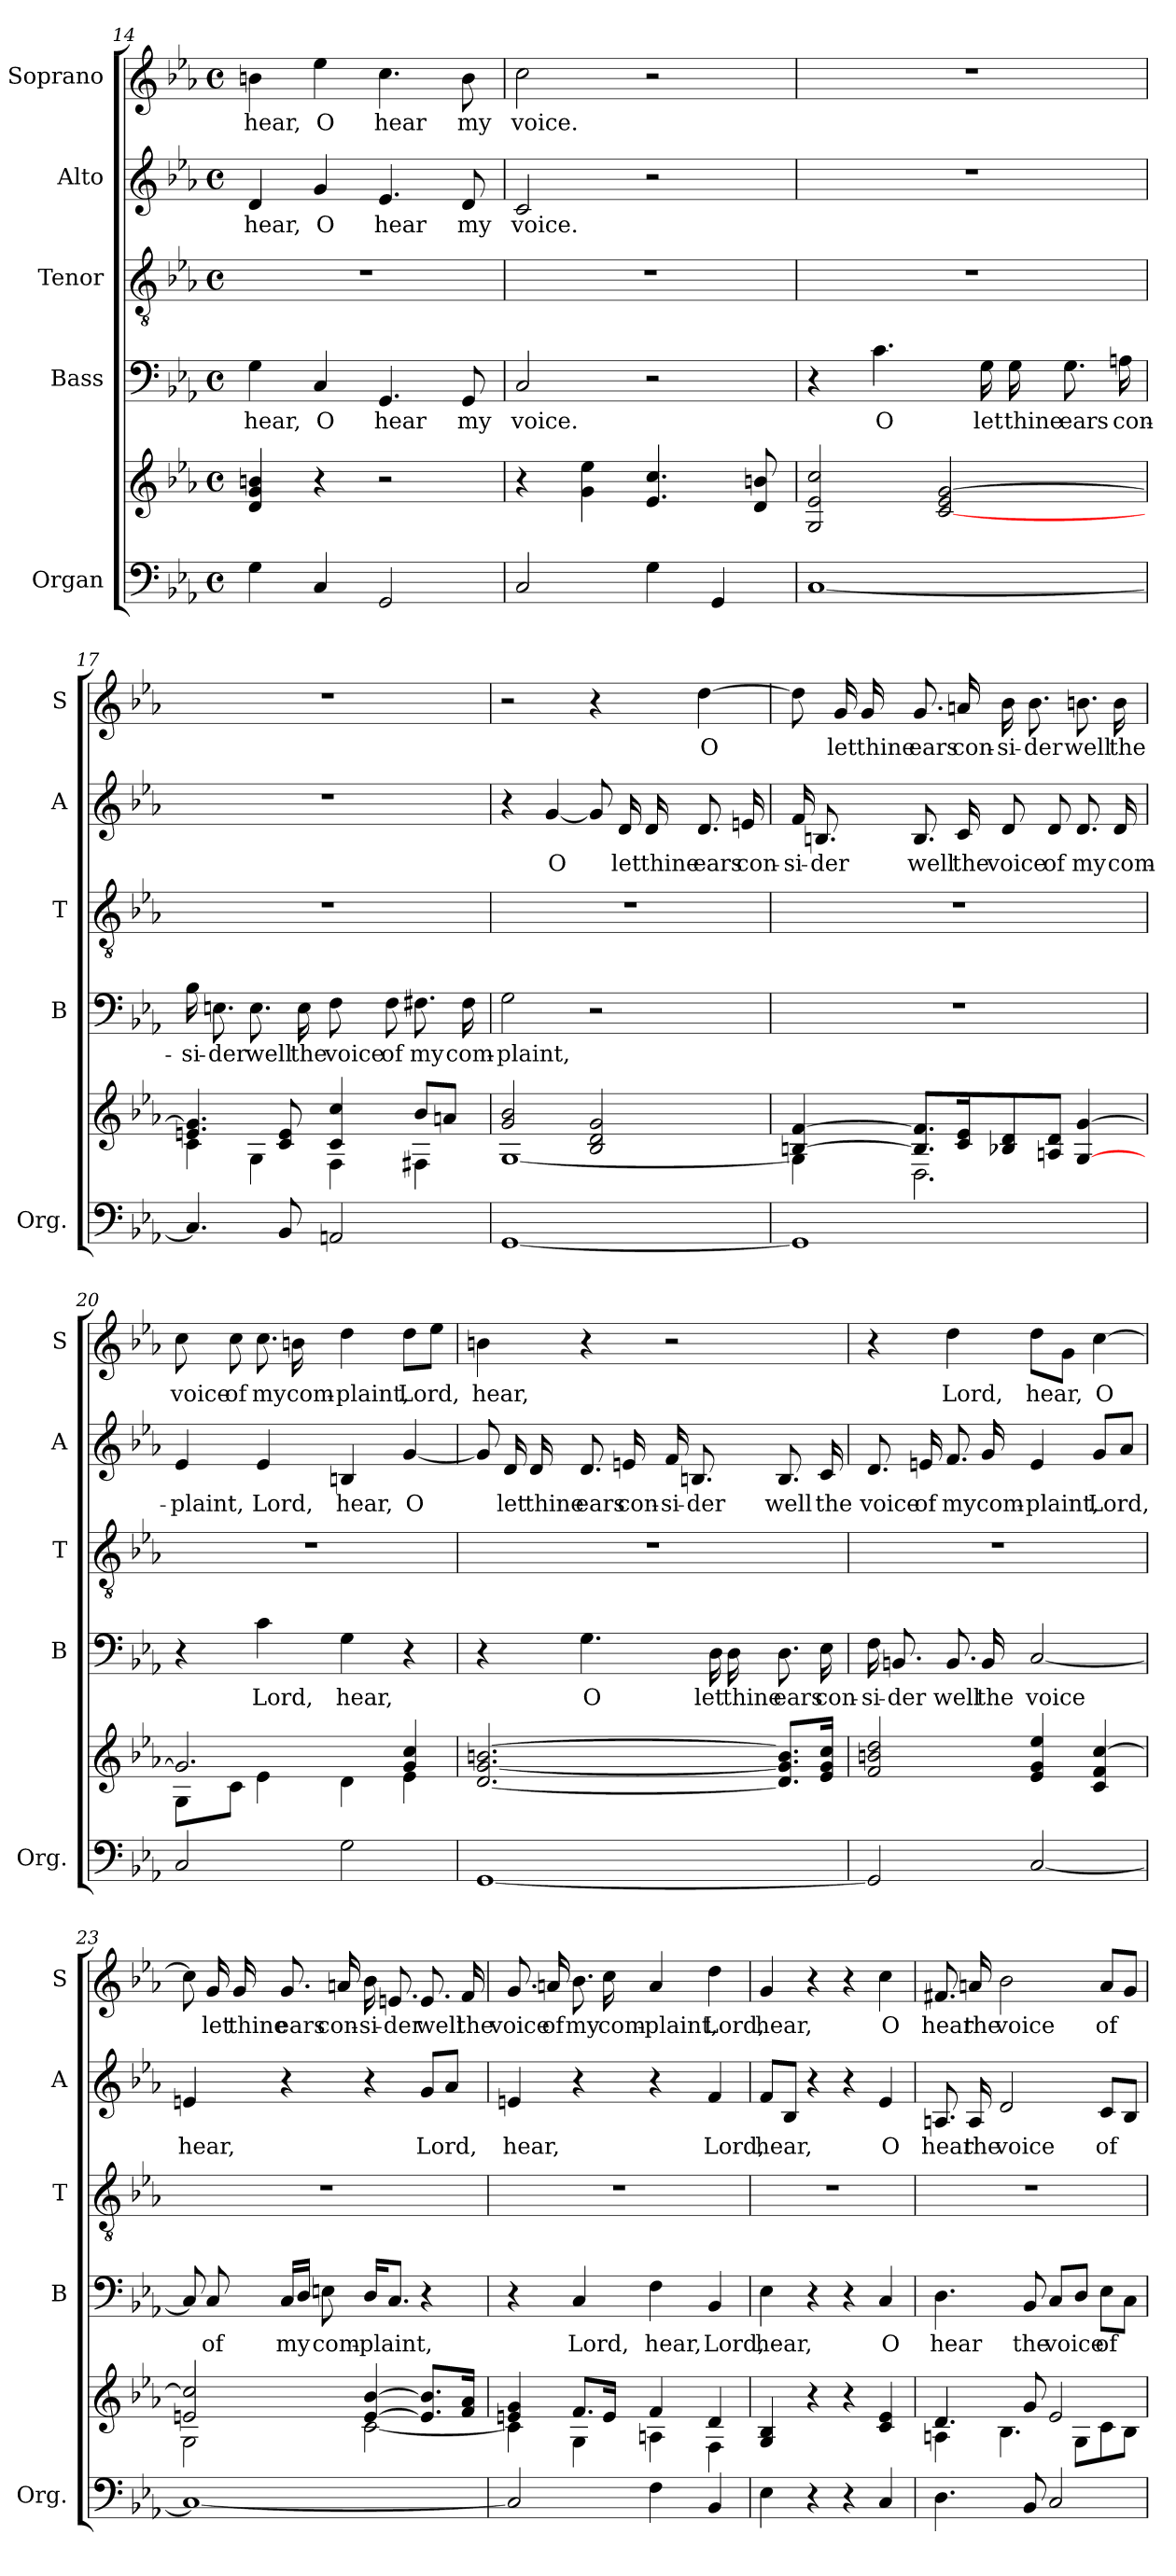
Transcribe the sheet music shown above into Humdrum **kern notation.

**kern	**kern	**kern	**text	**kern	**kern	**text	**kern	**text
*part5	*part5	*part4	*part4	*part3	*part2	*part2	*part1	*part1
*staff6	*staff5	*staff4	*staff4	*staff3	*staff2	*staff2	*staff1	*staff1
*I"Organ	*	*I"Bass	*	*I"Tenor	*I"Alto	*	*I"Soprano	*
*I'Org.	*	*I'B	*	*I'T	*I'A	*	*I'S	*
*clefF4	*clefG2	*clefF4	*	*clefGv2	*clefG2	*	*clefG2	*
*k[b-e-a-]	*k[b-e-a-]	*k[b-e-a-]	*	*k[b-e-a-]	*k[b-e-a-]	*	*k[b-e-a-]	*
*E-:	*E-:	*E-:	*	*E-:	*E-:	*	*E-:	*
*M4/4	*M4/4	*M4/4	*	*M4/4	*M4/4	*	*M4/4	*
*met(c)	*met(c)	*met(c)	*	*met(c)	*met(c)	*	*met(c)	*
=14	=14	=14	=14	=14	=14	=14	=14	=14
!	!	!	!LO:LY:b	!	!	!LO:LY:b	!	!LO:LY:b
4G\	4d!/ 4g!/ 4bn!/	4G\	hear,	1r	4d/	hear,	4bn\	hear,
!	!	!	!LO:LY:b	!	!	!LO:LY:b	!	!LO:LY:b
4C/	4r	4C/	O	.	4g/	O	4ee-\	O
!	!	!	!LO:LY:b	!	!	!LO:LY:b	!	!LO:LY:b
2GG/	2r	4.GG/	hear	.	4.e-/	hear	4.cc\	hear
!	!	!	!LO:LY:b	!	!	!LO:LY:b	!	!LO:LY:b
.	.	8GG/	my	.	8d/	my	8b\	my
=15	=15	=15	=15	=15	=15	=15	=15	=15
!	!	!	!LO:LY:b	!	!	!LO:LY:b	!	!LO:LY:b
2C/	4r	2C/	voice.	1r	2c/	voice.	2cc\	voice.
.	4g!\ 4ee-!\	.	.	.	.	.	.	.
4G\	4.e-!/ 4.cc!/	2r	.	.	2r	.	2r	.
4GG/	.	.	.	.	.	.	.	.
.	8d!/ 8bn!/	.	.	.	.	.	.	.
=16	=16	=16	=16	=16	=16	=16	=16	=16
[1C	2G!/ 2e-!/ 2cc!/	4r	.	1r	1r	.	1r	.
!	!	!	!LO:LY:b	!	!	!	!	!
.	.	4.c\	O	.	.	.	.	.
.	[2c!/ 2e-!/ [2g!/	.	.	.	.	.	.	.
!	!	!	!LO:LY:b	!	!	!	!	!
.	.	16G\	let	.	.	.	.	.
!	!	!	!LO:LY:b	!	!	!	!	!
.	.	16G\	thine	.	.	.	.	.
!	!	!	!LO:LY:b	!	!	!	!	!
.	.	8.G\	ears	.	.	.	.	.
!	!	!	!LO:LY:b	!	!	!	!	!
.	.	16An\	con-	.	.	.	.	.
!!LO:LB:g=z
=17	=17	=17	=17	=17	=17	=17	=17	=17
*	*^	*	*	*	*	*	*	*
!	!	!	!	!LO:LY:b	!	!	!	!	!
4.C/]	4.en!/ 4.g!/]	4c!\	16B-\	-si-	1r	1r	.	1r	.
!	!	!	!	!LO:LY:b	!	!	!	!	!
.	.	.	8.En\	-der	.	.	.	.	.
!	!	!	!	!LO:LY:b	!	!	!	!	!
.	.	4G!\	8.E\	well	.	.	.	.	.
8BB-/	8c!/ 8e!/	.	.	.	.	.	.	.	.
!	!	!	!	!LO:LY:b	!	!	!	!	!
.	.	.	16E\	the	.	.	.	.	.
!	!	!	!	!LO:LY:b	!	!	!	!	!
2AAn/	4c!/ 4cc!/	4F!\	8F\	voice	.	.	.	.	.
!	!	!	!	!LO:LY:b	!	!	!	!	!
.	.	.	8F\	of	.	.	.	.	.
!	!	!	!	!LO:LY:b	!	!	!	!	!
.	8b-!/L	4F#X!\	8.F#X\	my	.	.	.	.	.
.	8an!/J	.	.	.	.	.	.	.	.
!	!	!	!	!LO:LY:b	!	!	!	!	!
.	.	.	16F#\	com-	.	.	.	.	.
=18	=18	=18	=18	=18	=18	=18	=18	=18	=18
!	!	!	!	!LO:LY:b	!	!	!	!	!
[1GG	2g!/ 2b-!/	[<1G!	2G\	-plaint,	1r	4r	.	2r	.
!	!	!	!	!	!	!	!LO:LY:b	!	!
.	.	.	.	.	.	[4g/	O	.	.
.	2B-!/ 2d!/ 2g!/	.	2r	.	.	8g/]	.	4r	.
!	!	!	!	!	!	!	!LO:LY:b	!	!
.	.	.	.	.	.	16d/	let	.	.
!	!	!	!	!	!	!	!LO:LY:b	!	!
.	.	.	.	.	.	16d/	thine	.	.
!	!	!	!	!	!	!	!LO:LY:b	!	!LO:LY:b
.	.	.	.	.	.	8.d/	ears	[4dd\	O
!	!	!	!	!	!	!	!LO:LY:b	!	!
.	.	.	.	.	.	16en/	con-	.	.
=19	=19	=19	=19	=19	=19	=19	=19	=19	=19
!	!	!	!	!	!	!	!LO:LY:b	!	!
1GG]	[>4Bn!/ [>4f!/	4G!\]	1r	.	1r	16f/	-si-	8dd\]	.
!	!	!	!	!	!	!	!LO:LY:b	!	!
.	.	.	.	.	.	8.Bn/	-der	.	.
!	!	!	!	!	!	!	!	!	!LO:LY:b
.	.	.	.	.	.	.	.	16g/	let
!	!	!	!	!	!	!	!	!	!LO:LY:b
.	.	.	.	.	.	.	.	16g/	thine
!	!	!	!	!	!	!	!LO:LY:b	!	!LO:LY:b
.	8.B!/] 8.f!/]L	2.D!\	.	.	.	8.B/	well	8.g/	ears
!	!	!	!	!	!	!	!LO:LY:b	!	!LO:LY:b
.	16c!/ 16e-!/k	.	.	.	.	16c/	the	16an/	con-
!	!	!	!	!	!	!	!LO:LY:b	!	!LO:LY:b
.	8B-X!/ 8d!/	.	.	.	.	8d/	voice	16b-\	-si-
!	!	!	!	!	!	!	!	!	!LO:LY:b
.	.	.	.	.	.	.	.	8.b-\	-der
!	!	!	!	!	!	!	!LO:LY:b	!	!
.	8An!/ 8d!/J	.	.	.	.	8d/	of	.	.
!	!	!	!	!	!	!	!LO:LY:b	!	!LO:LY:b
.	[>4G!/ [>4g!/	.	.	.	.	8.d/	my	8.bn\	well
!	!	!	!	!	!	!	!LO:LY:b	!	!LO:LY:b
.	.	.	.	.	.	16d/	com-	16b\	the
!!LO:LB:g=z
=20	=20	=20	=20	=20	=20	=20	=20	=20	=20
!	!	!	!	!	!	!	!LO:LY:b	!	!LO:LY:b
2C/	2.g!/]	8G!\L	4r	.	1r	4e-/	-plaint,	8cc\	voice
!	!	!	!	!	!	!	!	!	!LO:LY:b
.	.	8c!\J	.	.	.	.	.	8cc\	of
!	!	!	!	!LO:LY:b	!	!	!LO:LY:b	!	!LO:LY:b
.	.	4e-!\	4c\	Lord,	.	4e-/	Lord,	8.cc\	my
!	!	!	!	!	!	!	!	!	!LO:LY:b
.	.	.	.	.	.	.	.	16bn\	com-
!	!	!	!	!LO:LY:b	!	!	!LO:LY:b	!	!LO:LY:b
2G\	.	4d!\	4G\	hear,	.	4Bn/	hear,	4dd\	-plaint,
!	!	!	!	!	!	!	!LO:LY:b	!	!LO:LY:b
.	4g!/ 4cc!/	4e-!\	4r	.	.	[4g/	O	8dd\L	Lord,
.	.	.	.	.	.	.	.	8ee-\J	.
*	*v	*v	*	*	*	*	*	*	*
=21	=21	=21	=21	=21	=21	=21	=21	=21
!	!	!	!	!	!	!	!	!LO:LY:b
[1GG	[2.d!/ [2.g!/ [2.bn!/	4r	.	1r	8g/]	.	4bn\	hear,
!	!	!	!	!	!	!LO:LY:b	!	!
.	.	.	.	.	16d/	let	.	.
!	!	!	!	!	!	!LO:LY:b	!	!
.	.	.	.	.	16d/	thine	.	.
!	!	!	!LO:LY:b	!	!	!LO:LY:b	!	!
.	.	4.G\	O	.	8.d/	ears	4r	.
!	!	!	!	!	!	!LO:LY:b	!	!
.	.	.	.	.	16en/	con-	.	.
!	!	!	!	!	!	!LO:LY:b	!	!
.	.	.	.	.	16f/	-si-	2r	.
!	!	!	!	!	!	!LO:LY:b	!	!
.	.	.	.	.	8.Bn/	-der	.	.
!	!	!	!LO:LY:b	!	!	!	!	!
.	.	16D\	let	.	.	.	.	.
!	!	!	!LO:LY:b	!	!	!	!	!
.	.	16D\	thine	.	.	.	.	.
!	!	!	!LO:LY:b	!	!	!LO:LY:b	!	!
.	8.d!/] 8.g!/] 8.b!/]L	8.D\	ears	.	8.B/	well	.	.
!	!	!	!LO:LY:b	!	!	!LO:LY:b	!	!
.	16e-!/ 16g!/ 16cc!/Jk	16E-\	con-	.	16c/	the	.	.
=22	=22	=22	=22	=22	=22	=22	=22	=22
!	!	!	!LO:LY:b	!	!	!LO:LY:b	!	!
2GG/]	2f!/ 2bn!/ 2dd!/	16F\	-si-	1r	8.d/	voice	4r	.
!	!	!	!LO:LY:b	!	!	!	!	!
.	.	8.BBn/	-der	.	.	.	.	.
!	!	!	!	!	!	!LO:LY:b	!	!
.	.	.	.	.	16en/	of	.	.
!	!	!	!LO:LY:b	!	!	!LO:LY:b	!	!LO:LY:b
.	.	8.BB/	well	.	8.f/	my	4dd\	Lord,
!	!	!	!LO:LY:b	!	!	!LO:LY:b	!	!
.	.	16BB/	the	.	16g/	com-	.	.
!	!	!	!LO:LY:b	!	!	!LO:LY:b	!	!LO:LY:b
[2C/	4e-!/ 4g!/ 4ee-!/	[2C/	voice	.	4e/	-plaint,	8dd\L	hear,
.	.	.	.	.	.	.	8g\J	.
!	!	!	!	!	!	!LO:LY:b	!	!LO:LY:b
.	4c!/ 4f!/ [4cc!/	.	.	.	8g/L	Lord,	[4cc\	O
.	.	.	.	.	8a-/J	.	.	.
!!LO:PB:g=z
=23	=23	=23	=23	=23	=23	=23	=23	=23
*	*^	*	*	*	*	*	*	*
!	!	!	!	!	!	!	!LO:LY:b	!	!
1C_	2en!/ 2cc!/]	2G!\	8C/]	.	1r	4en/	hear,	8cc\]	.
!	!	!	!	!LO:LY:b	!	!	!	!	!LO:LY:b
.	.	.	8C/	of	.	.	.	16g/	let
!	!	!	!	!	!	!	!	!	!LO:LY:b
.	.	.	.	.	.	.	.	16g/	thine
!	!	!	!	!LO:LY:b	!	!	!	!	!LO:LY:b
.	.	.	16C/LL	my	.	4r	.	8.g/	ears
.	.	.	16D/JJ	.	.	.	.	.	.
!	!	!	!	!LO:LY:b	!	!	!	!	!
.	.	.	8En\	com-	.	.	.	.	.
!	!	!	!	!	!	!	!	!	!LO:LY:b
.	.	.	.	.	.	.	.	16an/	con-
!	!	!	!	!LO:LY:b	!	!	!	!	!LO:LY:b
.	[>4e!/ [>4b-!/	[<2c!\	16D/KL	-plaint,	.	4r	.	16b-\	-si-
!	!	!	!	!	!	!	!	!	!LO:LY:b
.	.	.	8.C/J	.	.	.	.	8.en/	-der
!	!	!	!	!	!	!	!LO:LY:b	!	!LO:LY:b
.	8.e!/] 8.b-!/]L	.	4r	.	.	8g/L	Lord,	8.e/	well
.	.	.	.	.	.	8a-/J	.	.	.
!	!	!	!	!	!	!	!	!	!LO:LY:b
.	16f!/ 16a-!/Jk	.	.	.	.	.	.	16f/	the
=24	=24	=24	=24	=24	=24	=24	=24	=24	=24
!	!	!	!	!	!	!	!LO:LY:b	!	!LO:LY:b
2C/]	4en!/ 4g!/	4c!\]	4r	.	1r	4en/	hear,	8.g/	voice
!	!	!	!	!	!	!	!	!	!LO:LY:b
.	.	.	.	.	.	.	.	16an/	of
!	!	!	!	!LO:LY:b	!	!	!	!	!LO:LY:b
.	8.f!/L	4G!\	4C/	Lord,	.	4r	.	8.b-\	my
!	!	!	!	!	!	!	!	!	!LO:LY:b
.	16e!/Jk	.	.	.	.	.	.	16cc\	com-
!	!	!	!	!LO:LY:b	!	!	!	!	!LO:LY:b
4F\	4f!/	4An!\	4F\	hear,	.	4r	.	4a/	-plaint,
!	!	!	!	!LO:LY:b	!	!	!LO:LY:b	!	!LO:LY:b
4BB-/	4d!/	4F!\	4BB-/	Lord,	.	4f/	Lord,	4dd\	Lord,
=25	=25	=25	=25	=25	=25	=25	=25	=25	=25
!	!	!	!	!LO:LY:b	!	!	!LO:LY:b	!	!LO:LY:b
*	*v	*v	*	*	*	*	*	*	*
4E-\	4G!/ 4B-!/	4E-\	hear,	1r	8f/L	hear,	4g/	hear,
.	.	.	.	.	8B-/J	.	.	.
4r	4r	4r	.	.	4r	.	4r	.
4r	4r	4r	.	.	4r	.	4r	.
!	!	!	!LO:LY:b	!	!	!LO:LY:b	!	!LO:LY:b
4C/	4c!/ 4e-!/	4C/	O	.	4e-/	O	4cc\	O
!!LO:LB:g=z
=26	=26	=26	=26	=26	=26	=26	=26	=26
*	*^	*	*	*	*	*	*	*
!	!	!	!	!LO:LY:b	!	!	!LO:LY:b	!	!LO:LY:b
4.D\	4.d!/	4An!\	4.D\	hear	1r	8.An/	hear	8.f#X/	hear
!	!	!	!	!	!	!	!LO:LY:b	!	!LO:LY:b
.	.	.	.	.	.	16A/	the	16an/	the
!	!	!	!	!	!	!	!LO:LY:b	!	!LO:LY:b
.	.	4.B-!\	.	.	.	2d/	voice	2b-\	voice
!	!	!	!	!LO:LY:b	!	!	!	!	!
8BB-/	8g!/	.	8BB-/	the	.	.	.	.	.
!	!	!	!	!LO:LY:b	!	!	!	!	!
2C/	2e-!/	.	8C/L	voice	.	.	.	.	.
.	.	8G!\L	8D/J	.	.	.	.	.	.
!	!	!	!	!LO:LY:b	!	!	!LO:LY:b	!	!LO:LY:b
.	.	8c!\	8E-\L	of	.	8c/L	of	8a/L	of
.	.	8B-!\J	8C\J	.	.	8B-/J	.	8g/J	.
*	*v	*v	*	*	*	*	*	*	*
=	=	=	=	=	=	=	=	=
*-	*-	*-	*-	*-	*-	*-	*-	*-
